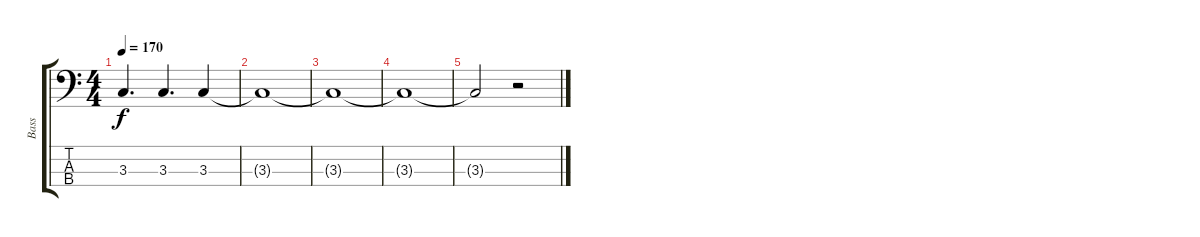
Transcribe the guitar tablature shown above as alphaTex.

\track ("Bass" "Bass") {instrument electricbassfinger}
\staff {score tabs}
\tuning (G2 D2 A1 E1) {hide}
\ts (4 4)
\tempo 170
\clef f4
\ks c
3.3.4{d dy f} 3.3.4{d} 3.3.4 |
3.3{t}.1 |
3.3{t}.1 |
3.3{t}.1 |
3.3{t}.2 r.2
